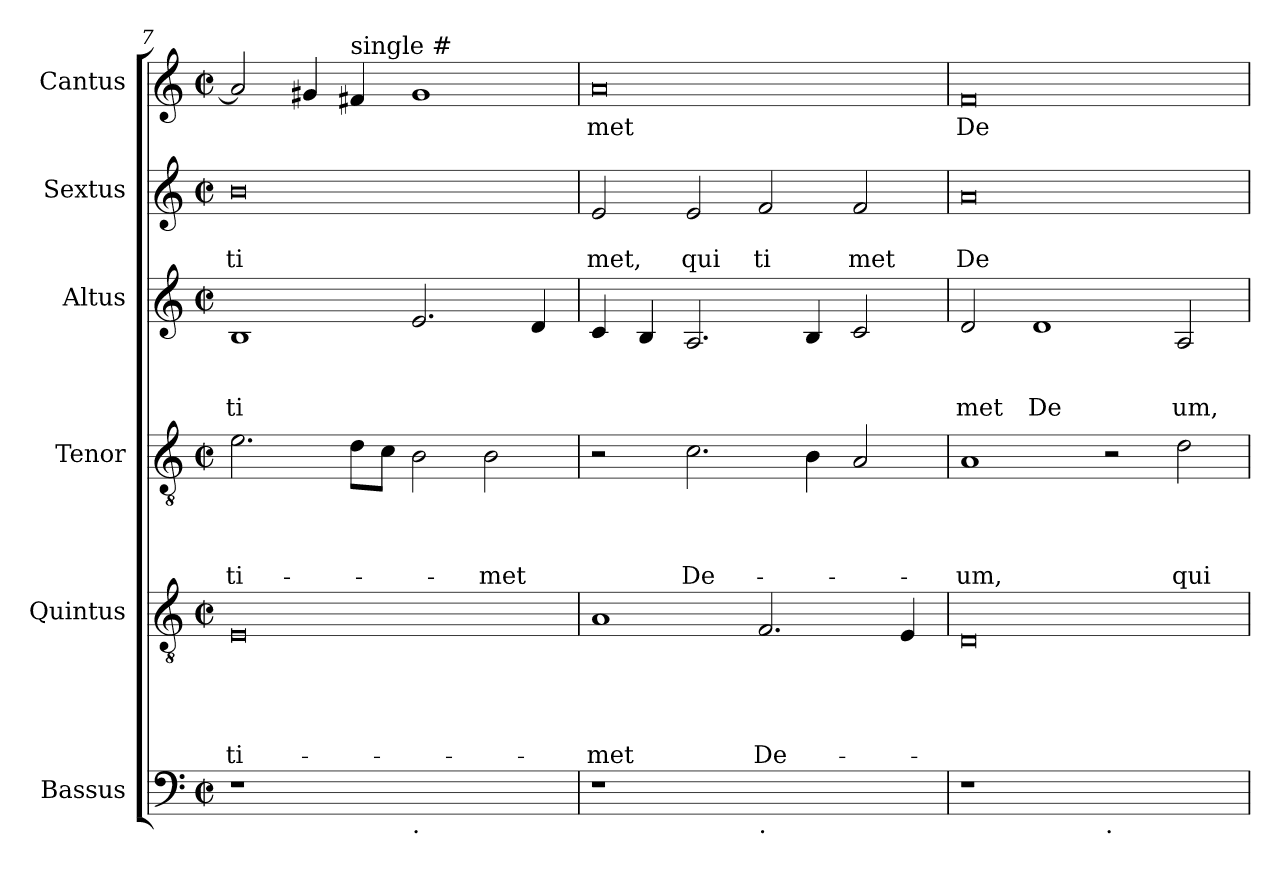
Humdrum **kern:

**kern	**kern	**text	**text	**text	**text	**text	**kern	**text	**text	**text	**text	**kern	**text	**text	**text	**kern	**text	**text	**kern	**text
*part6	*part5	*part5	*part5	*part5	*part5	*part5	*part4	*part4	*part4	*part4	*part4	*part3	*part3	*part3	*part3	*part2	*part2	*part2	*part1	*part1
*staff6	*staff5	*staff5	*staff5	*staff5	*staff5	*staff5	*staff4	*staff4	*staff4	*staff4	*staff4	*staff3	*staff3	*staff3	*staff3	*staff2	*staff2	*staff2	*staff1	*staff1
*I"Bassus	*I"Quintus	*	*	*	*	*	*I"Tenor	*	*	*	*	*I"Altus	*	*	*	*I"Sextus	*	*	*I"Cantus	*
*clefF4	*clefGv2	*	*	*	*	*	*clefGv2	*	*	*	*	*clefG2	*	*	*	*clefG2	*	*	*clefG2	*
*k[]	*k[]	*	*	*	*	*	*k[]	*	*	*	*	*k[]	*	*	*	*k[]	*	*	*k[]	*
*C:	*C:	*	*	*	*	*	*C:	*	*	*	*	*C:	*	*	*	*C:	*	*	*C:	*
*M2/2	*M2/2	*	*	*	*	*	*M2/2	*	*	*	*	*M2/2	*	*	*	*M2/2	*	*	*M2/2	*
*met(c|)	*met(c|)	*	*	*	*	*	*met(c|)	*	*	*	*	*met(c|)	*	*	*	*met(c|)	*	*	*met(c|)	*
=7	=7	=7	=7	=7	=7	=7	=7	=7	=7	=7	=7	=7	=7	=7	=7	=7	=7	=7	=7	=7
!	!	!	!	!	!	!LO:LY:b	!	!	!	!	!LO:LY:b	!	!	!	!LO:LY:b	!	!	!LO:LY:b	!	!
1r	0E	.	.	.	.	ti-	2.e\	.	.	.	ti-	1B	.	.	ti	0b	.	ti	2a/]	.
.	.	.	.	.	.	.	.	.	.	.	.	.	.	.	.	.	.	.	4g#X/	.
!	!	!	!	!	!	!	!	!	!	!	!	!	!	!	!	!	!	!	!LO:TX:a:t=single #	!
.	.	.	.	.	.	.	8d\L	.	.	.	.	.	.	.	.	.	.	.	4f#/	.
.	.	.	.	.	.	.	8c\J	.	.	.	.	.	.	.	.	.	.	.	.	.
!LO:TX:b:t=.	!	!	!	!	!	!	!	!	!	!	!	!	!	!	!	!	!	!	!	!
1ryy	.	.	.	.	.	.	2B\	.	.	.	.	2.e/	.	.	.	.	.	.	1g#	.
!	!	!	!	!	!	!	!	!	!	!	!LO:LY:b	!	!	!	!	!	!	!	!	!
.	.	.	.	.	.	.	2B\	.	.	.	-met	.	.	.	.	.	.	.	.	.
.	.	.	.	.	.	.	.	.	.	.	.	4d/	.	.	.	.	.	.	.	.
=8	=8	=8	=8	=8	=8	=8	=8	=8	=8	=8	=8	=8	=8	=8	=8	=8	=8	=8	=8	=8
!	!	!	!	!	!	!LO:LY:b	!	!	!	!	!	!	!	!	!	!	!	!LO:LY:b	!	!LO:LY:b
1r	1A	.	.	.	.	-met	2r	.	.	.	.	4c/	.	.	.	2e/	.	met,	0a	met
.	.	.	.	.	.	.	.	.	.	.	.	4B/	.	.	.	.	.	.	.	.
!	!	!	!	!	!	!	!	!	!	!	!LO:LY:b	!	!	!	!	!	!	!LO:LY:b	!	!
.	.	.	.	.	.	.	2.c\	.	.	.	De-	2.A/	.	.	.	2e/	.	qui	.	.
!LO:TX:b:t=.	!	!	!	!	!	!	!	!	!	!	!	!	!	!	!	!	!	!	!	!
!	!	!	!	!	!	!LO:LY:b	!	!	!	!	!	!	!	!	!	!	!	!LO:LY:b	!	!
1ryy	2.F/	.	.	.	.	De-	.	.	.	.	.	.	.	.	.	2f/	.	ti	.	.
.	.	.	.	.	.	.	4B\	.	.	.	.	4B/	.	.	.	.	.	.	.	.
!	!	!	!	!	!	!	!	!	!	!	!	!	!	!	!	!	!	!LO:LY:b	!	!
.	.	.	.	.	.	.	2A/	.	.	.	.	2c/	.	.	.	2f/	.	met	.	.
.	4E/	.	.	.	.	.	.	.	.	.	.	.	.	.	.	.	.	.	.	.
=9	=9	=9	=9	=9	=9	=9	=9	=9	=9	=9	=9	=9	=9	=9	=9	=9	=9	=9	=9	=9
!	!	!	!	!	!	!	!	!	!	!	!LO:LY:b	!	!	!	!LO:LY:b	!	!	!LO:LY:b	!	!LO:LY:b
1r	0D	.	.	.	.	.	1A	.	.	.	-um,	2d/	.	.	met	0a	.	De	0f	De
!	!	!	!	!	!	!	!	!	!	!	!	!	!	!	!LO:LY:b	!	!	!	!	!
.	.	.	.	.	.	.	.	.	.	.	.	1d	.	.	De	.	.	.	.	.
!LO:TX:b:t=.	!	!	!	!	!	!	!	!	!	!	!	!	!	!	!	!	!	!	!	!
1ryy	.	.	.	.	.	.	2r	.	.	.	.	.	.	.	.	.	.	.	.	.
!	!	!	!	!	!	!	!	!	!	!	!LO:LY:b	!	!	!	!LO:LY:b	!	!	!	!	!
.	.	.	.	.	.	.	2d\	.	.	.	qui	2A/	.	.	um,	.	.	.	.	.
=	=	=	=	=	=	=	=	=	=	=	=	=	=	=	=	=	=	=	=	=
*-	*-	*-	*-	*-	*-	*-	*-	*-	*-	*-	*-	*-	*-	*-	*-	*-	*-	*-	*-	*-
